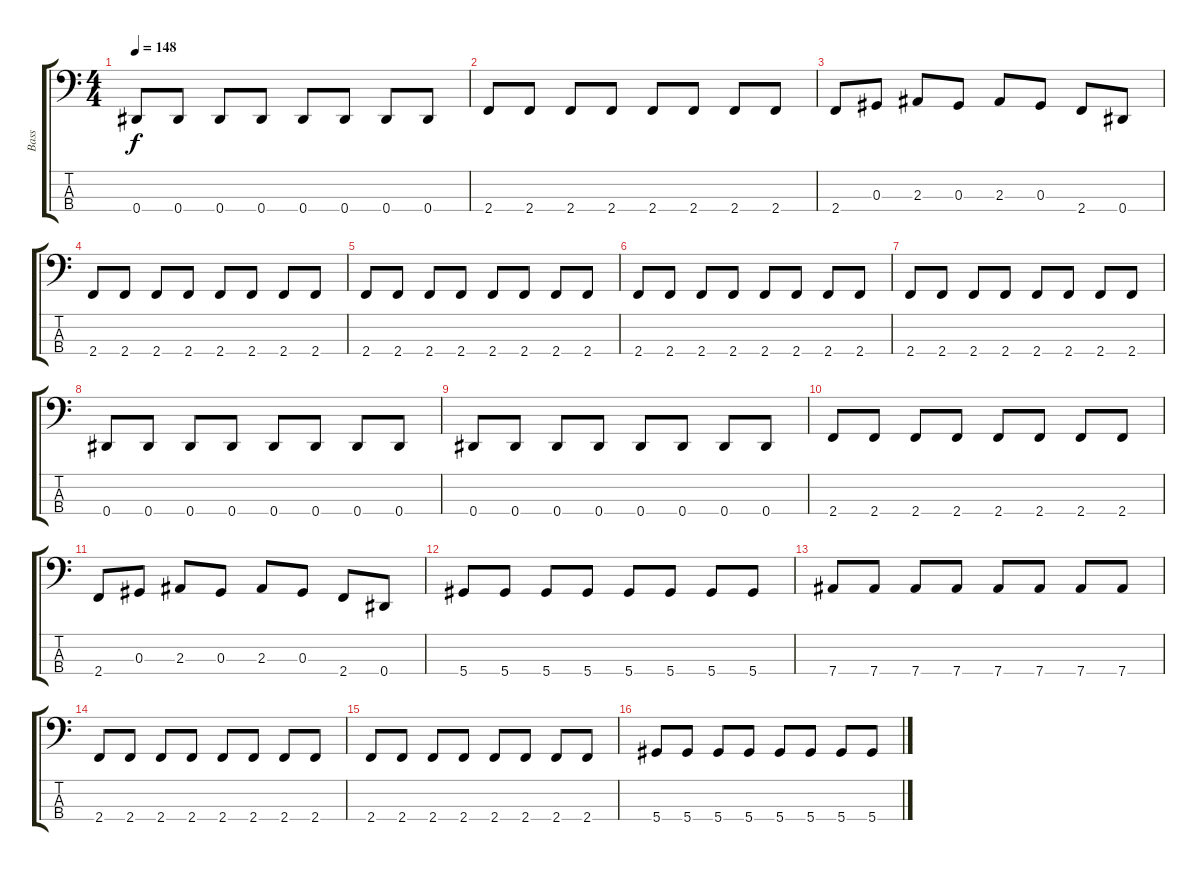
\track ("Bass" "Bass") {instrument electricbasspick}
\staff {score tabs}
\tuning (Gb2 Db2 Ab1 Eb1) {hide}
\ts (4 4)
\tempo 148
\clef f4
\ks c
0.4.8{dy f} 0.4.8 0.4.8 0.4.8 0.4.8 0.4.8 0.4.8 0.4.8 |
2.4.8 2.4.8 2.4.8 2.4.8 2.4.8 2.4.8 2.4.8 2.4.8 |
2.4.8 0.3.8 2.3.8 0.3.8 2.3.8 0.3.8 2.4.8 0.4.8 |
2.4.8 2.4.8 2.4.8 2.4.8 2.4.8 2.4.8 2.4.8 2.4.8 |
2.4.8 2.4.8 2.4.8 2.4.8 2.4.8 2.4.8 2.4.8 2.4.8 |
2.4.8 2.4.8 2.4.8 2.4.8 2.4.8 2.4.8 2.4.8 2.4.8 |
2.4.8 2.4.8 2.4.8 2.4.8 2.4.8 2.4.8 2.4.8 2.4.8 |
0.4.8 0.4.8 0.4.8 0.4.8 0.4.8 0.4.8 0.4.8 0.4.8 |
0.4.8 0.4.8 0.4.8 0.4.8 0.4.8 0.4.8 0.4.8 0.4.8 |
2.4.8 2.4.8 2.4.8 2.4.8 2.4.8 2.4.8 2.4.8 2.4.8 |
2.4.8 0.3.8 2.3.8 0.3.8 2.3.8 0.3.8 2.4.8 0.4.8 |
5.4.8 5.4.8 5.4.8 5.4.8 5.4.8 5.4.8 5.4.8 5.4.8 |
7.4.8 7.4.8 7.4.8 7.4.8 7.4.8 7.4.8 7.4.8 7.4.8 |
2.4.8 2.4.8 2.4.8 2.4.8 2.4.8 2.4.8 2.4.8 2.4.8 |
2.4.8 2.4.8 2.4.8 2.4.8 2.4.8 2.4.8 2.4.8 2.4.8 |
5.4.8 5.4.8 5.4.8 5.4.8 5.4.8 5.4.8 5.4.8 5.4.8
